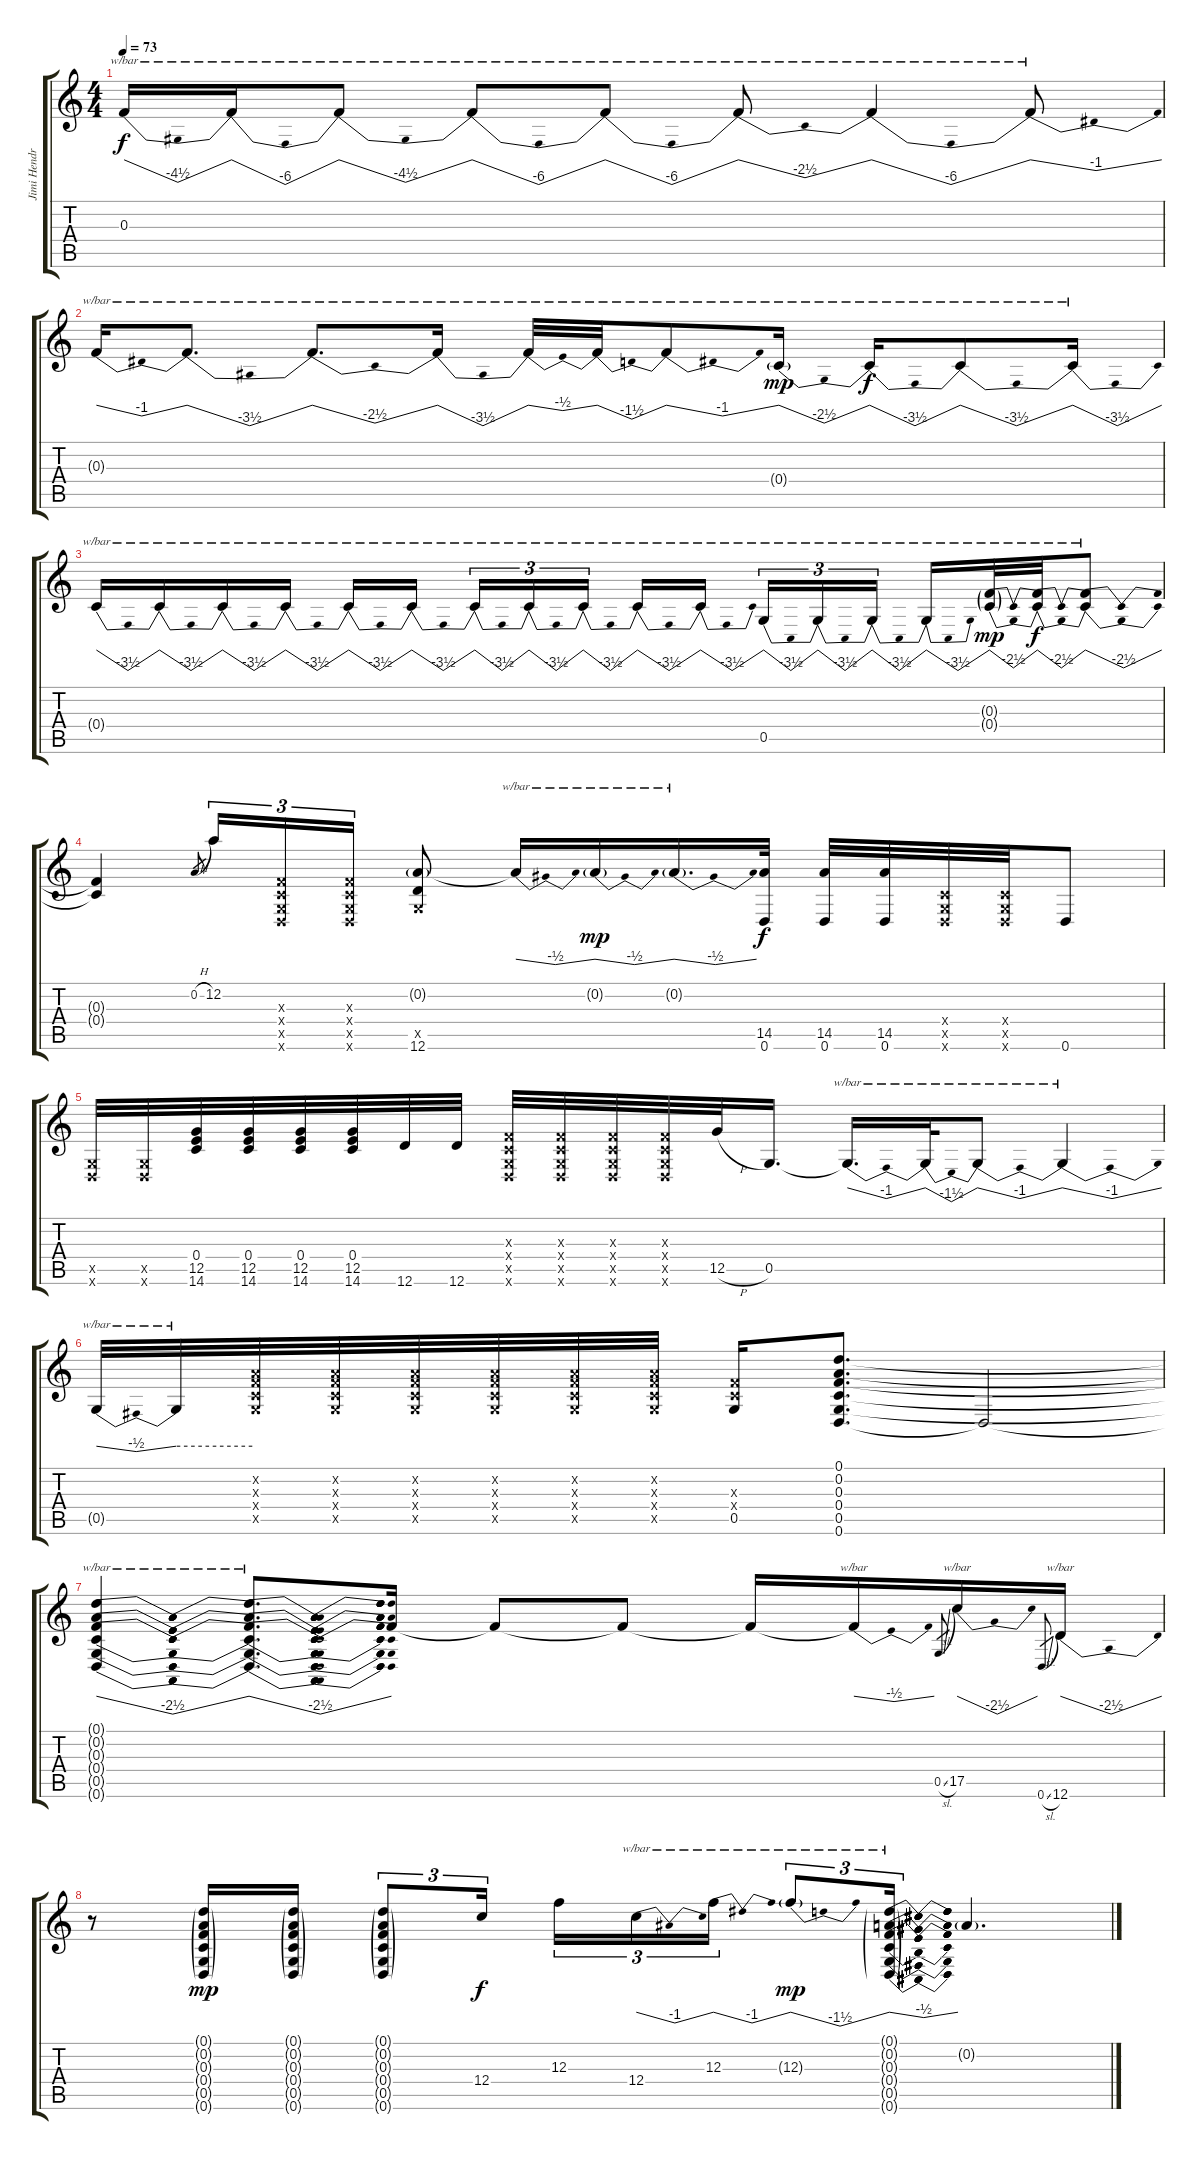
\track ("Jimi Hendrix" "Jimi Hendr") {instrument overdrivenguitar}
\staff {score tabs}
\tuning (D4 A3 F3 C3 G2 D2) {hide}
\ts (4 4)
\tempo 73
\clef g2
\ks c
0.3{t}.16{tbe (dip default 0 0 30 -18 60 0) dy f} 0.3{t}.16{tbe (dip default 0 0 30 -24 60 0)} 0.3{t}.8{tbe (dip default 0 0 30 -18 60 0)} 0.3{t}.8{tbe (dip default 0 0 30 -24 60 0)} 0.3{t}.8{tbe (dip default 0 0 30 -24 60 0)} 0.3{t}.8{tbe (dip default 0 0 30 -10 60 0)} 0.3{t}.4{tbe (dip default 0 0 30 -24 60 0)} 0.3{t}.8{tbe (dip default 0 0 30 -4 60 0)} |
0.3{t}.16{tbe (dip default 0 0 30 -4 60 0)} 0.3{t}.8{d tbe (dip default 0 0 30 -14 60 0)} 0.3{t}.8{d tbe (dip default 0 0 30 -10 60 0)} 0.3{t}.16{tbe (dip default 0 0 30 -14 60 0)} 0.3{t}.32{tbe (dip default 0 0 30 -2 60 0)} 0.3{t}.32{tbe (dip default 0 0 30 -6 60 0)} 0.3{t}.8{tbe (dip default 0 0 30 -4 60 0)} 0.4{g}.16{tbe (dip default 0 0 30 -10 60 0) dy mp} 0.4{t}.16{tbe (dip default 0 0 30 -14 60 0) dy f} 0.4{t}.8{tbe (dip default 0 0 30 -14 60 0)} 0.4{t}.16{tbe (dip default 0 0 30 -14 60 0)} |
0.4{t}.16{tbe (dip default 0 0 30 -14 60 0)} 0.4{t}.16{tbe (dip default 0 0 30 -14 60 0)} 0.4{t}.16{tbe (dip default 0 0 30 -14 60 0)} 0.4{t}.16{tbe (dip default 0 0 30 -14 60 0)} 0.4{t}.16{tbe (dip default 0 0 30 -14 60 0)} 0.4{t}.16{tbe (dip default 0 0 30 -14 60 0)} 0.4{t}.16{tu (3 2) tbe (dip default 0 0 30 -14 60 0)} 0.4{t}.16{tu (3 2) tbe (dip default 0 0 30 -14 60 0)} 0.4{t}.16{tu (3 2) tbe (dip default 0 0 30 -14 60 0)} 0.4{t}.16{tbe (dip default 0 0 30 -14 60 0)} 0.4{t}.16{tbe (dip default 0 0 30 -14 60 0)} 0.5.16{tu (3 2) tbe (dip default 0 0 30 -14 60 0)} 0.5{t}.16{tu (3 2) tbe (dip default 0 0 30 -14 60 0)} 0.5{t}.16{tu (3 2) tbe (dip default 0 0 30 -14 60 0)} 0.5{t}.16{tbe (dip default 0 0 30 -14 60 0)} (0.3{g} 0.4{g}).32{tbe (dip default 0 0 30 -10 60 0) dy mp} (0.3{t} 0.4{t}).32{tbe (dip default 0 0 30 -10 60 0) dy f} (0.3{t} 0.4{t}).8{tbe (dip default 0 0 30 -10 60 0)} |
(0.3{t} 0.4{t}).4 0.2{h}.8{gr} 12.2.16{tu (3 2)} (0.3{x} 0.4{x} 0.5{x} 0.6{x}).16{tu (3 2)} (0.3{x} 0.4{x} 0.5{x} 0.6{x}).16{tu (3 2)} (0.2{g} 0.5{x} 12.6).8 0.2{t}.16{tbe (dip default 0 0 30 -2 60 0)} 0.2{g}.16{tbe (dip default 0 0 30 -2 60 0) dy mp} 0.2{g}.16{d tbe (dip default 0 0 30 -2 60 0)} (14.5 0.6).32{dy f} (14.5 0.6).32 (14.5 0.6).32 (0.4{x} 0.5{x} 0.6{x}).32 (0.4{x} 0.5{x} 0.6{x}).32 0.6.8 |
(0.5{x} 0.6{x}).32 (0.5{x} 0.6{x}).32 (0.4 12.5 14.6).32 (0.4 12.5 14.6).32 (0.4 12.5 14.6).32 (0.4 12.5 14.6).32 12.6.32 12.6.32 (0.3{x} 0.4{x} 0.5{x} 0.6{x}).32 (0.3{x} 0.4{x} 0.5{x} 0.6{x}).32 (0.3{x} 0.4{x} 0.5{x} 0.6{x}).32 (0.3{x} 0.4{x} 0.5{x} 0.6{x}).32 12.5{h}.32 0.5.16{d} 0.5{t}.16{d tbe (dip default 0 0 30 -4 60 0)} 0.5{t}.32{tbe (dip default 0 0 30 -6 60 0)} 0.5{t}.8{tbe (dip default 0 0 30 -4 60 0)} 0.5{t}.4{tbe (dip default 0 0 30 -4 60 0)} |
0.5{t}.32{tbe (dip default 0 0 30 -2 60 0)} 0.5{t}.32{tbe (hold default 0 0 60 0)} (0.2{x} 0.3{x} 0.4{x} 0.5{x}).32 (0.2{x} 0.3{x} 0.4{x} 0.5{x}).32 (0.2{x} 0.3{x} 0.4{x} 0.5{x}).32 (0.2{x} 0.3{x} 0.4{x} 0.5{x}).32 (0.2{x} 0.3{x} 0.4{x} 0.5{x}).32 (0.2{x} 0.3{x} 0.4{x} 0.5{x}).32 (0.3{x} 0.4{x} 0.5).16 (0.1 0.2 0.3 0.4 0.5 0.6).8{d} 0.6{t}.2 |
(0.1{t} 0.2{t} 0.3{t} 0.4{t} 0.5{t} 0.6{t}).4{tbe (dip default 0 0 30 -10 60 0)} (0.1{t} 0.2{t} 0.3{t} 0.4{t} 0.5{t} 0.6{t}).8{d tbe (dip default 0 0 30 -10 60 0)} 0.3{t}.16 0.3{t}.8 0.3{t}.8 0.3{t}.16 0.3{t}.16{tbe (dip default 0 0 30 -2 60 0)} 0.5{sl}.8{gr} 17.5.16{tbe (dip default 0 0 30 -10 60 0)} 0.6{sl}.8{gr} 12.6.16{tbe (dip default 0 0 30 -10 60 0)} |
r.8 (0.1{g} 0.2{g} 0.3{g} 0.4{g} 0.5{g} 0.6{g}).16{dy mp} (0.1{g} 0.2{g} 0.3{g} 0.4{g} 0.5{g} 0.6{g}).16 (0.1{g} 0.2{g} 0.3{g} 0.4{g} 0.5{g} 0.6{g}).8{tu (3 2)} 12.4.16{tu (3 2) dy f} 12.3.16{tu (3 2)} 12.4.16{tu (3 2) tbe (dip default 0 0 30 -4 60 0)} 12.3.16{tu (3 2) tbe (dip default 0 0 30 -4 60 0)} 12.3{g}.8{tu (3 2) tbe (dip default 0 0 30 -6 60 0) dy mp} (0.1{g} 0.2{g} 0.3{g} 0.4{g} 0.5{g} 0.6{g}).16{tu (3 2) tbe (dip default 0 0 30 -2 60 0)} 0.2{g}.4{d}
